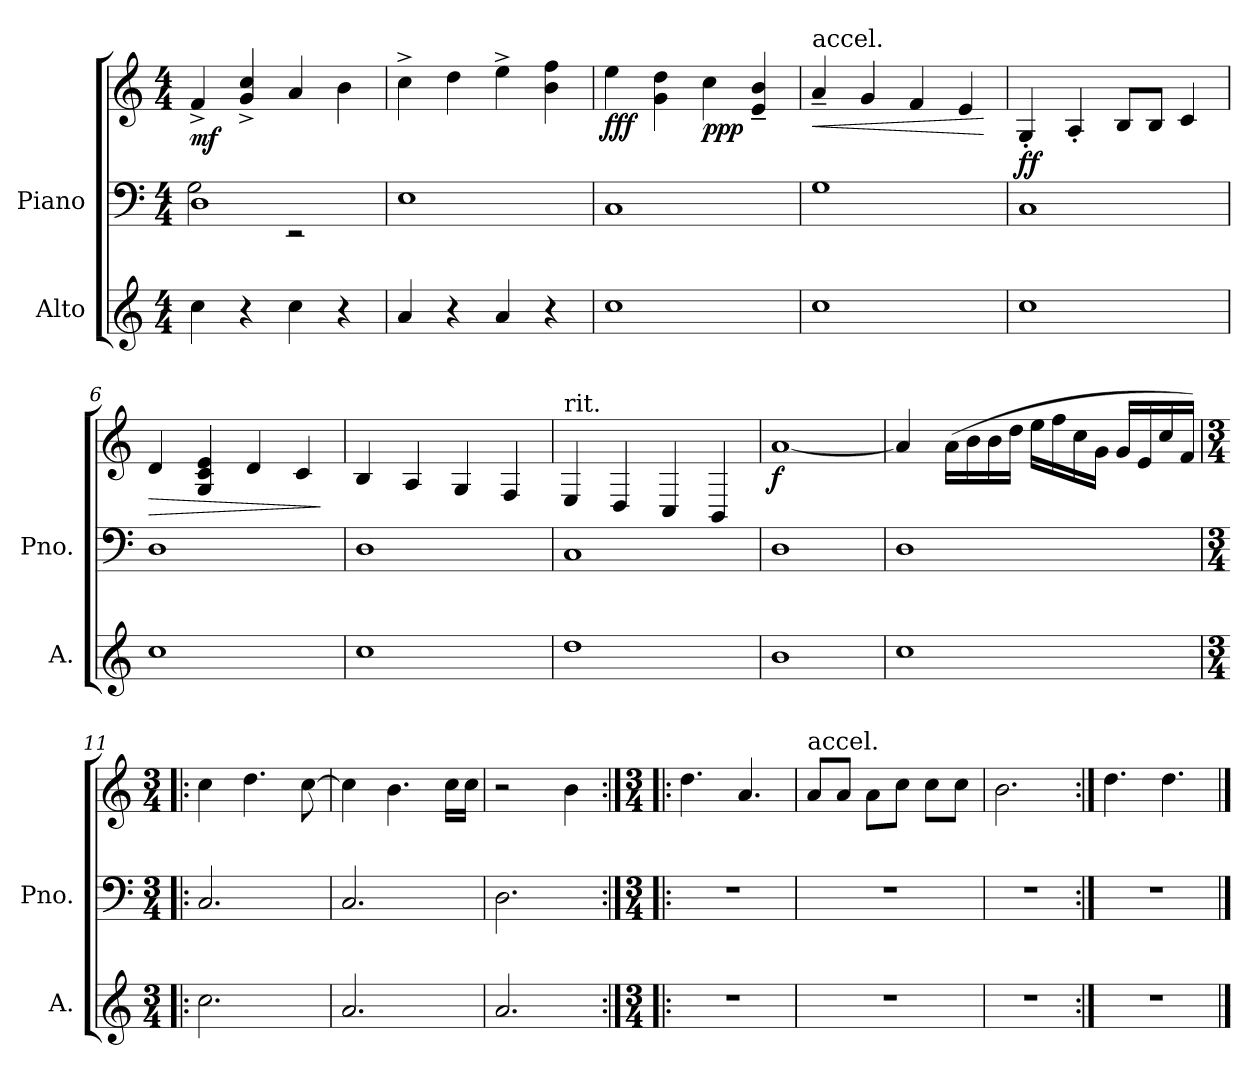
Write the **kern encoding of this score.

**kern	**kern	**kern	**dynam
*part2	*part1	*part1	*part1
*staff3	*staff2	*staff1	*staff1/2
*I"Alto	*I"Piano	*	*
*I'A.	*I'Pno.	*	*
*clefG2	*clefF4	*clefG2	*
*k[]	*k[]	*k[]	*
*M4/4	*M4/4	*M4/4	*
*MM100	*MM100	*MM100	*
=1	=1	=1	=1
*	*^	*	*
!	!	!	!	!LO:DY:b
4cc\	1D	2G\	4f^/	mf
4r	.	.	4g/^ 4cc/^	.
4cc\	.	2r	4a/	.
4r	.	.	4b\	.
*	*v	*v	*	*
=2	=2	=2	=2
4a/	1E	4cc^\	.
4r	.	4dd\	.
4a/	.	4ee^\	.
4r	.	4b\ 4ff\	.
=3	=3	=3	=3
!	!	!	!LO:DY:b
1cc	1C	4ee\	fff
.	.	4g\ 4dd\	.
!	!	!	!LO:DY:b
.	.	4cc\	ppp
.	.	4e/~ 4b/~	.
=4	=4	=4	=4
!	!	!LO:TX:a:t=accel.	!
!	!	!	!LO:HP:b
1cc	1G	4a~/	<
.	.	4g/	.
.	.	4f/	.
.	.	4e/	.
.	.	.	[
=5	=5	=5	=5
!	!	!	!LO:DY:b
1cc	1C	4G'/	ff
.	.	4A'/	.
.	.	8B/L	.
.	.	8B/J	.
.	.	4c/	.
=6	=6	=6	=6
!	!	!	!LO:HP:b
1cc	1D	4d/	>
.	.	4G/ 4c/ 4e/	.
.	.	4d/	.
.	.	4c/	.
.	.	.	]
!!LO:LB:g=z
=7	=7	=7	=7
1cc	1D	4B/	.
.	.	4A/	.
.	.	4G/	.
.	.	4F/	.
=8	=8	=8	=8
!	!	!LO:TX:a:t=rit.	!
1dd	1C	4E/	.
.	.	4D/	.
.	.	4C/	.
.	.	4BB/	.
=9	=9	=9	=9
*	*	*MM80	*
!	!	!	!LO:DY:b
1b	1D	[1a	f
=10	=10	=10	=10
1cc	1D	4a/]	.
.	.	(16a\LL	.
.	.	16b\	.
.	.	16b\	.
.	.	16dd\JJ	.
.	.	16ee\LL	.
.	.	16ff\	.
.	.	16cc\	.
.	.	16g\JJ	.
.	.	16g/LL	.
.	.	16e/	.
.	.	16cc/	.
.	.	16f/JJ)	.
=11!|:	=11!|:	=11!|:	=11!|:
*M3/4	*M3/4	*M3/4	*
*	*	*MM90	*
2.cc\	2.C/	4cc\	.
.	.	4.dd\	.
.	.	[8cc\	.
!!LO:LB:g=z
=12	=12	=12	=12
2.a/	2.C/	4cc\]	.
.	.	4.b\	.
.	.	16cc\LL	.
.	.	16cc\JJ	.
=13	=13	=13	=13
2.a/	2.D\	2r	.
.	.	4b\	.
=14:|!|:	=14:|!|:	=14:|!|:	=14:|!|:
*M3/4	*M3/4	*M3/4	*
*	*	*MM90	*
2.r	2.r	4.dd\	.
.	.	4.a/	.
=15	=15	=15	=15
!	!	!LO:TX:a:t=accel.	!
2.r	2.r	8a/L	.
.	.	8a/J	.
.	.	8a\L	.
.	.	8cc\J	.
.	.	8cc\L	.
.	.	8cc\J	.
=16	=16	=16	=16
2.r	2.r	2.b\	.
=17:|!	=17:|!	=17:|!	=17:|!
2.r	2.r	4.dd\	.
.	.	4.dd\	.
==	==	==	==
*-	*-	*-	*-
